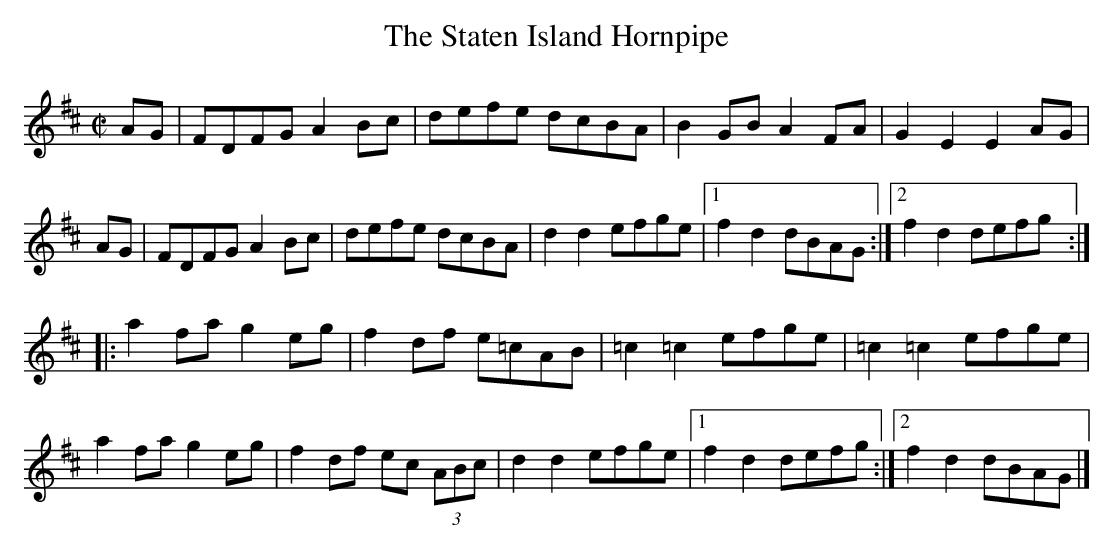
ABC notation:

X:1
T:Staten Island Hornpipe, The
M:C|
L:1/8
K:D
AG|FDFG A2Bc|defe dcBA|B2GB A2FA|G2E2 E2AG|
AG|FDFG A2Bc|defe dcBA|d2d2 efge|1 f2d2 dBAG:|2 f2d2 defg:|
|:a2fa g2eg|f2df e=cAB|=c2=c2 efge|=c2=c2 efge|
a2fa g2eg|f2df ec (3ABc |d2d2 efge|1 f2d2 defg:|2 f2d2 dBAG|]
